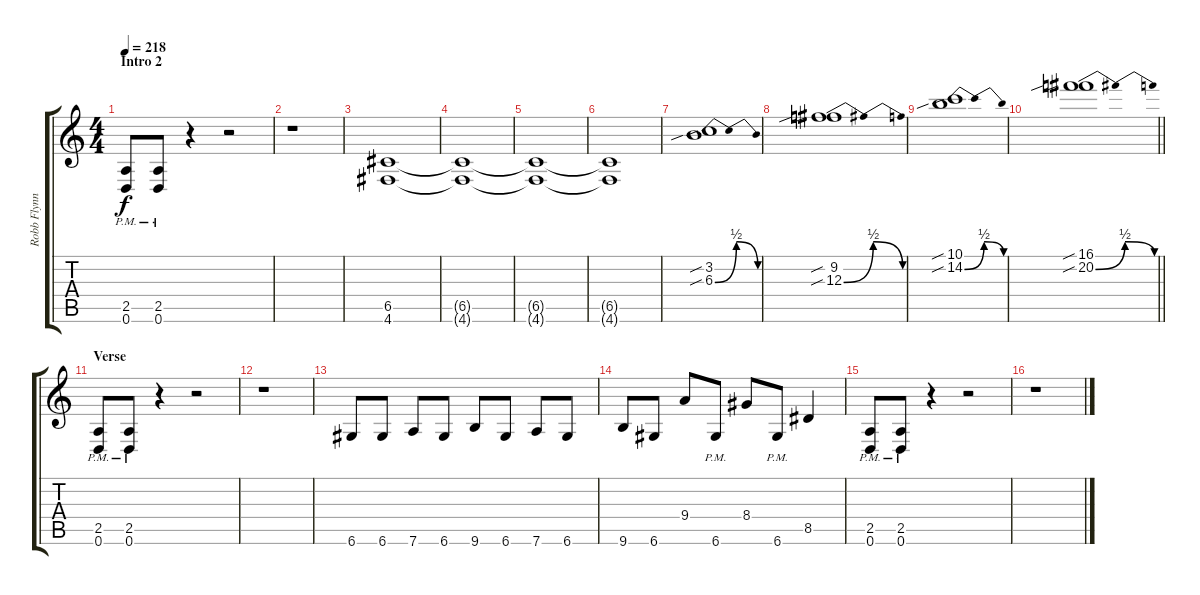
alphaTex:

\track ("Robb Flynn" "Robb Flynn") {instrument distortionguitar}
\staff {score tabs}
\tuning (D4 A3 F3 C3 G2 D2) {hide}
\ts (4 4)
\section ("" "Intro 2")
\tempo 218
\clef g2
\ks c
(2.5{pm} 0.6{pm}).8{dy f} (2.5{pm} 0.6{pm}).8 r.4 r.2 |
r.1 |
(6.5 4.6).1 |
(6.5{t} 4.6{t}).1 |
(6.5{t} 4.6{t}).1 |
(6.5{t} 4.6{t}).1 |
(3.2{sib} 6.3{be (bendrelease 0 0 15 2 40 2 60 0) sib}).1 |
(9.2{sib} 12.3{be (bendrelease 0 0 15 2 40 2 60 0) sib}).1 |
(10.1{sib} 14.2{be (bendrelease 0 0 15 2 40 2 60 0) sib}).1 |
\barLineRight lightlight
(16.1{sib} 20.2{be (bendrelease 0 0 15 2 40 2 60 0) sib}).1 |
\section ("" "Verse")
(2.5{pm} 0.6{pm}).8 (2.5{pm} 0.6{pm}).8 r.4 r.2 |
r.1 |
6.6.8 6.6.8 7.6.8 6.6.8 9.6.8 6.6.8 7.6.8 6.6.8 |
9.6.8 6.6.8 9.4.8 6.6{pm}.8 8.4.8 6.6{pm}.8 8.5.4 |
(2.5{pm} 0.6{pm}).8 (2.5{pm} 0.6{pm}).8 r.4 r.2 |
r.1
